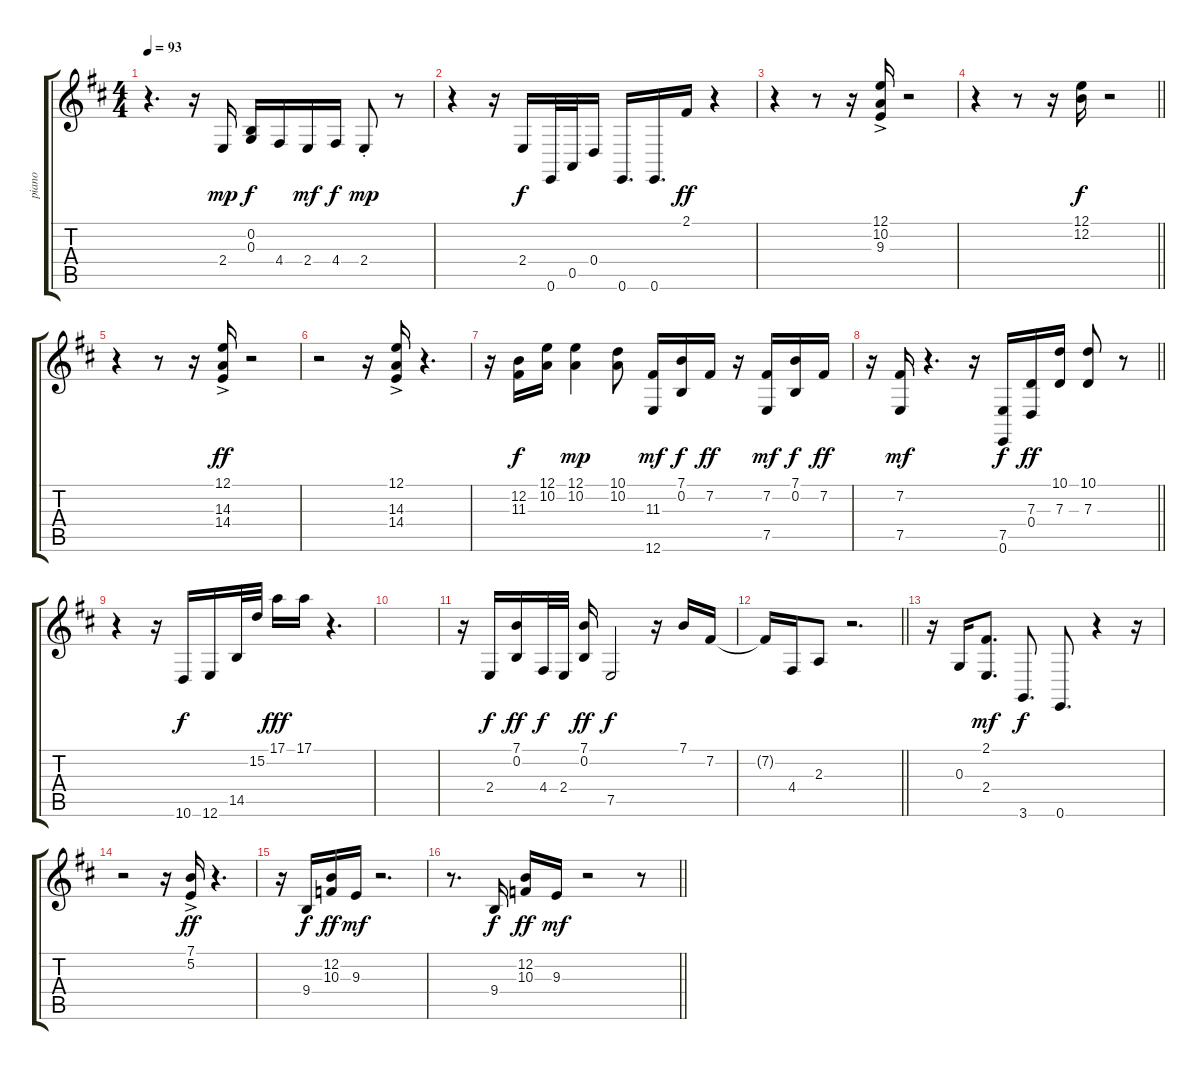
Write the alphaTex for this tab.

\track ("piano" "piano") {instrument acousticgrandpiano}
\staff {score tabs}
\tuning (E4 B3 G3 D3 A2 E2) {hide}
\ts (4 4)
\tempo 93
\clef g2
\ks d
r.4{d dy mf} r.16 2.4.16{dy mp} (0.2 0.3).16{dy f} 4.4.16 2.4.16{dy mf} 4.4.16{dy f} 2.4{st}.8{dy mp} r.8 |
r.4 r.16 2.4.16{dy f} 0.6.32 0.5.32 0.4.16 0.6.16{d} 0.6.16{d} 2.1.16{dy ff} r.4 |
r.4 r.8 r.16 (12.1{ac} 10.2{ac} 9.3{ac}).16 r.2 |
\barLineRight lightlight
r.4 r.8 r.16 (12.1 12.2).16{dy f} r.2 |
r.4 r.8 r.16 (12.1{ac} 14.3{ac} 14.4{ac}).16{dy ff} r.2 |
r.2 r.16 (12.1{ac} 14.3{ac} 14.4{ac}).16 r.4{d} |
r.16 (12.2 11.3).16{dy f} (12.1 10.2).16 (12.1 10.2).4{dy mp} (10.1 10.2).8 (11.3 12.6).16{dy mf} (7.1 0.2).16{dy f} 7.2.16{dy ff} r.16 (7.2 7.5).16{dy mf} (7.1 0.2).16{dy f} 7.2.16{dy ff} |
\barLineRight lightlight
r.16 (7.2 7.5).16{dy mf} r.4{d} r.16 (7.5 0.6).16{dy f} (7.3 0.4).16{dy ff} (10.1 7.3).16 (10.1 7.3).8 r.8 |
r.4 r.16 10.6.16{dy f} 12.6.16 14.5.32 15.2.32 17.1.16{dy fff} 17.1.16 r.4{d} |
|
r.16 2.4.16{dy f} (7.1 0.2).16{dy ff} 4.4.32{dy f} 2.4.32 (7.1 0.2).16{dy ff} 7.5.2{dy f} r.16 7.1.16 7.2.16 |
\barLineRight lightlight
7.2{t}.16 4.4.16 2.3.8 r.2{d} |
r.16 0.3.16 (2.1 2.4).8{d dy mf} 3.6.8{d dy f} 0.6.8{d} r.4 r.16 |
r.2 r.16 (7.1{ac} 5.2{ac}).16{dy ff} r.4{d} |
r.16 9.4.16{dy f} (12.2 10.3).16{dy ff} 9.3.16{dy mf} r.2{d} |
\barLineRight lightlight
r.8{d} 9.4.16{dy f} (12.2 10.3).16{dy ff} 9.3.16{dy mf} r.2 r.8
